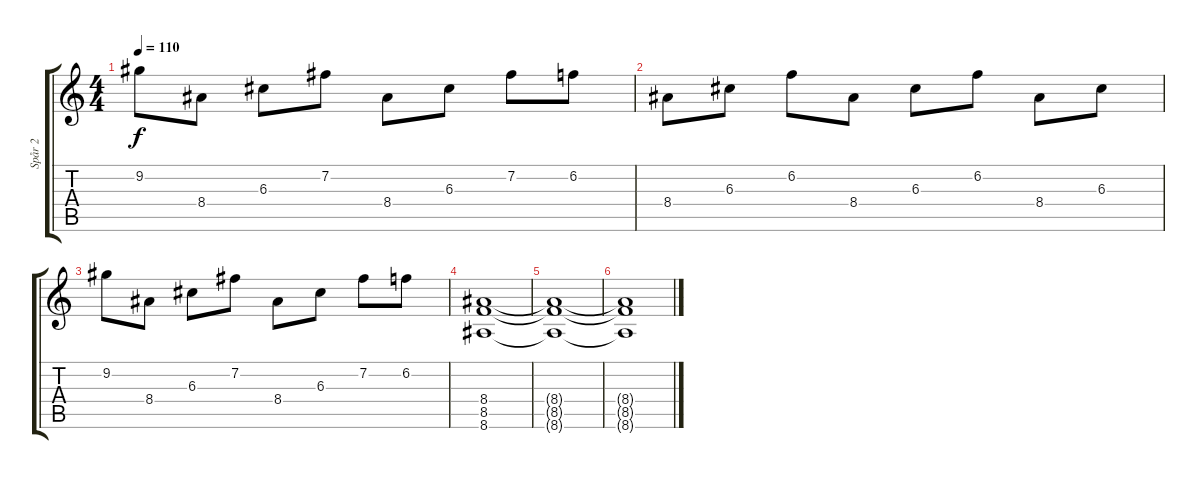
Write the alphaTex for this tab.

\track ("Spår 2" "Spår 2") {instrument distortionguitar}
\staff {score tabs}
\tuning (E4 B3 G3 D3 A2 D2) {hide}
\ts (4 4)
\tempo 110
\clef g2
\ks c
9.2.8{dy f} 8.4.8 6.3.8 7.2.8 8.4.8 6.3.8 7.2.8 6.2.8 |
8.4.8 6.3.8 6.2.8 8.4.8 6.3.8 6.2.8 8.4.8 6.3.8 |
9.2.8 8.4.8 6.3.8 7.2.8 8.4.8 6.3.8 7.2.8 6.2.8 |
(8.4 8.5 8.6).1 |
(8.4{t} 8.5{t} 8.6{t}).1 |
(8.4{t} 8.5{t} 8.6{t}).1
